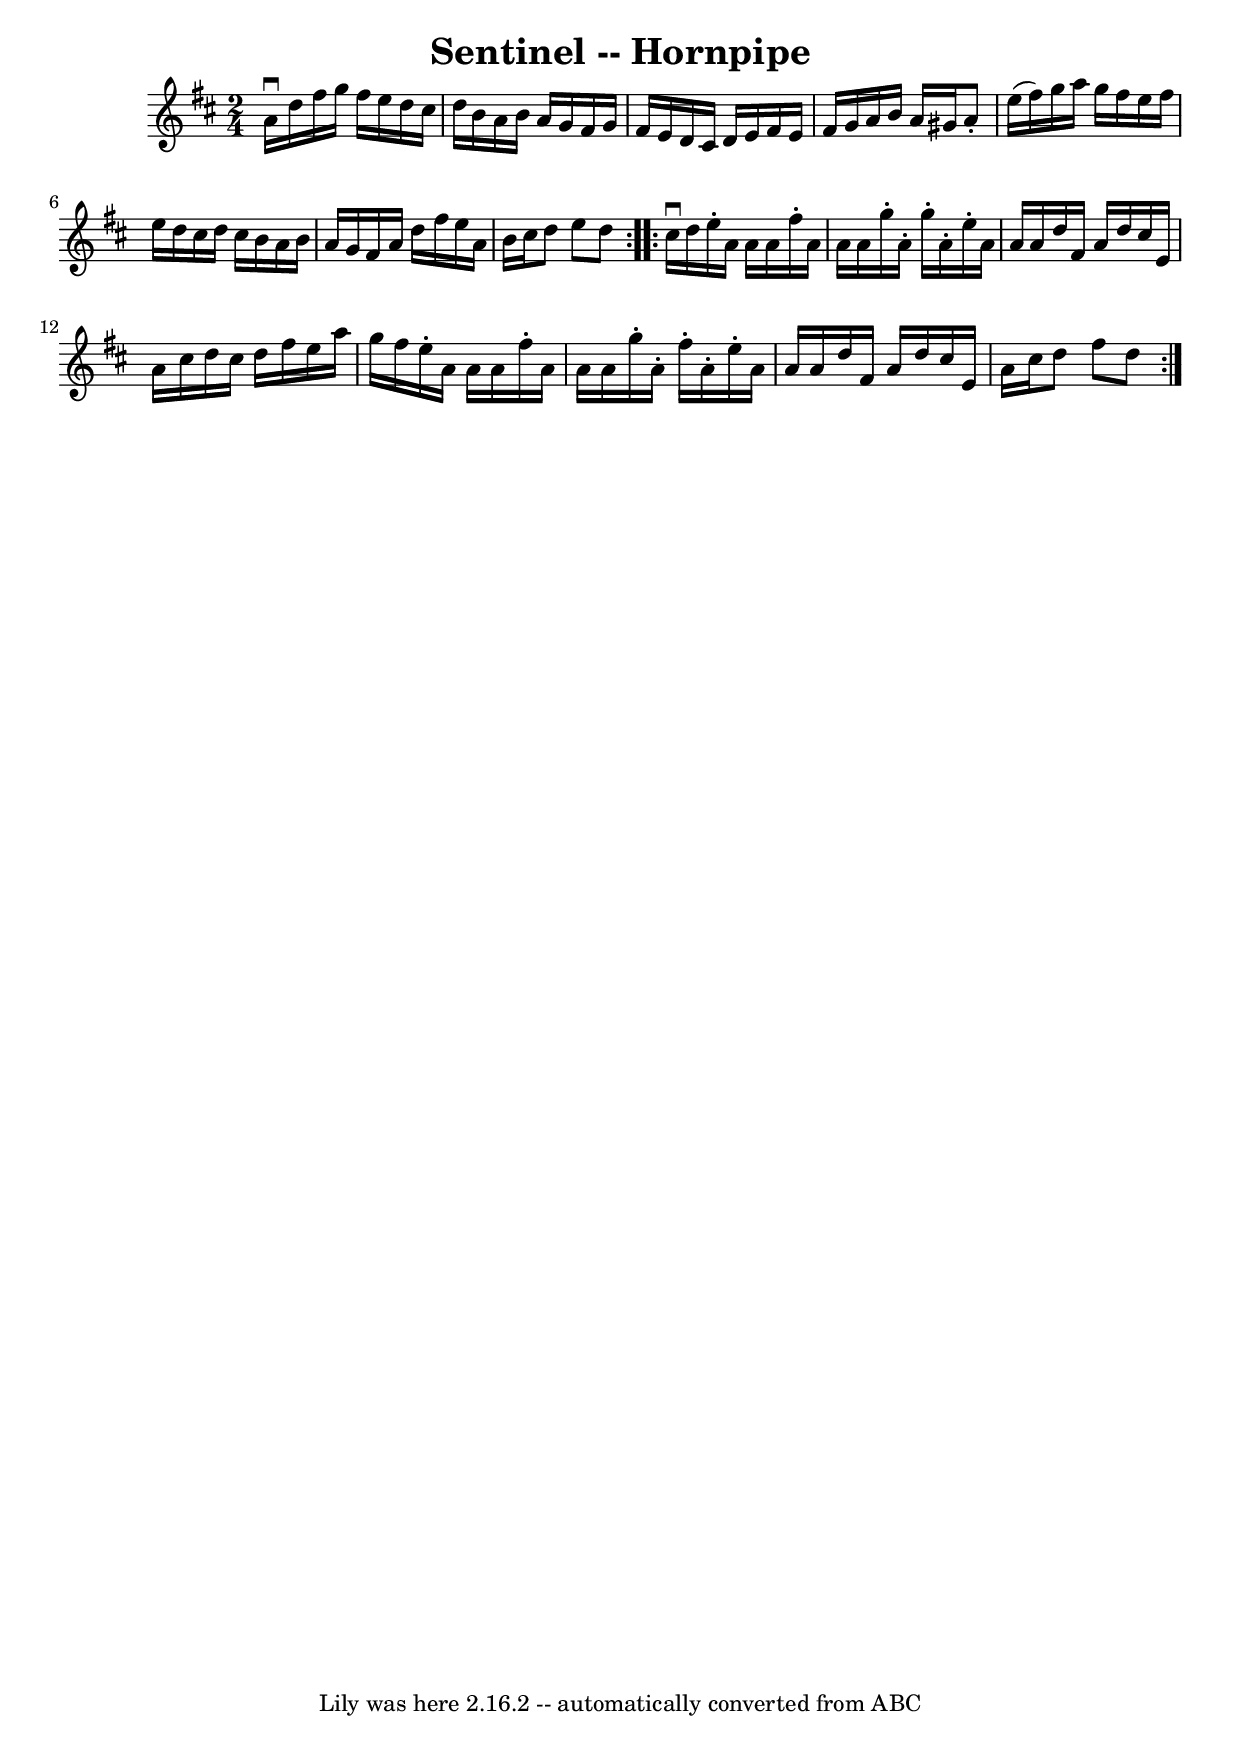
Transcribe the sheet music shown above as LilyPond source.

\version "2.16.2"
\include "Mammoth.ily"
\header {
  %% book = "Ryan's Mammoth Collection of Fiddle Tunes"
 crossRefNumber = "1"
 footnotes = ""
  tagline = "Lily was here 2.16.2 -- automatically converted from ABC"
  title = "Sentinel -- Hornpipe"

}
voicedefault =  {



  \repeat volta 2 {

    \time 2/4 
    \key d \major a'16^\downbow d''16     |
 fis''16 g''16 fis''16 e''16 d''16 cis''16 d''16 b'16     |
 a'16 b'16 a'16 g'16 fis'16 g'16 fis'16 e'16     |
 d'16 cis'16 d'16 e'16 fis'16 e'16 fis'16 g'16     |
 a'16 b'16 a'16 gis'16 a'8-. e''16 (fis''16)    |
 g''16 a''16 g''16 fis''16 e''16 fis''16 e''16 d''16     |
 cis''16 d''16 cis''16 b'16 a'16 b'16 a'16 g'16     |
 fis'16 a'16 d''16 fis''16 e''16 a'16 b'16 cis''16      |
 d''8 e''8 d''8    
  }     
  \repeat volta 2 {
 cis''16^\downbow d''16     |
 e''16-. a'16 a'16 a'16 fis''16-. a'16 a'16 a'16     |
 g''16-. a'16-. g''16-. a'16-. e''16-. a'16 a'16 a'16     |
 d''16 fis'16 a'16 d''16 cis''16 e'16 a'16 cis''16     |
 d''16 cis''16 d''16 fis''16 e''16 a''16 g''16 fis''16     |
 e''16-. a'16 a'16 a'16 fis''16-. a'16 a'16 a'16     |
 g''16-. a'16-. fis''16-. a'16-. e''16-. a'16 a'16 a'16     |
 d''16 fis'16 a'16 d''16 cis''16 e'16 a'16 cis''16     |
    
 d''8 fis''8 d''8    
  }   

}

\score{
  <<

    \context Staff="default"
    {
      \voicedefault 
      
    }

  >>
  \layout {
    
  }
  \midi {
  }

}
